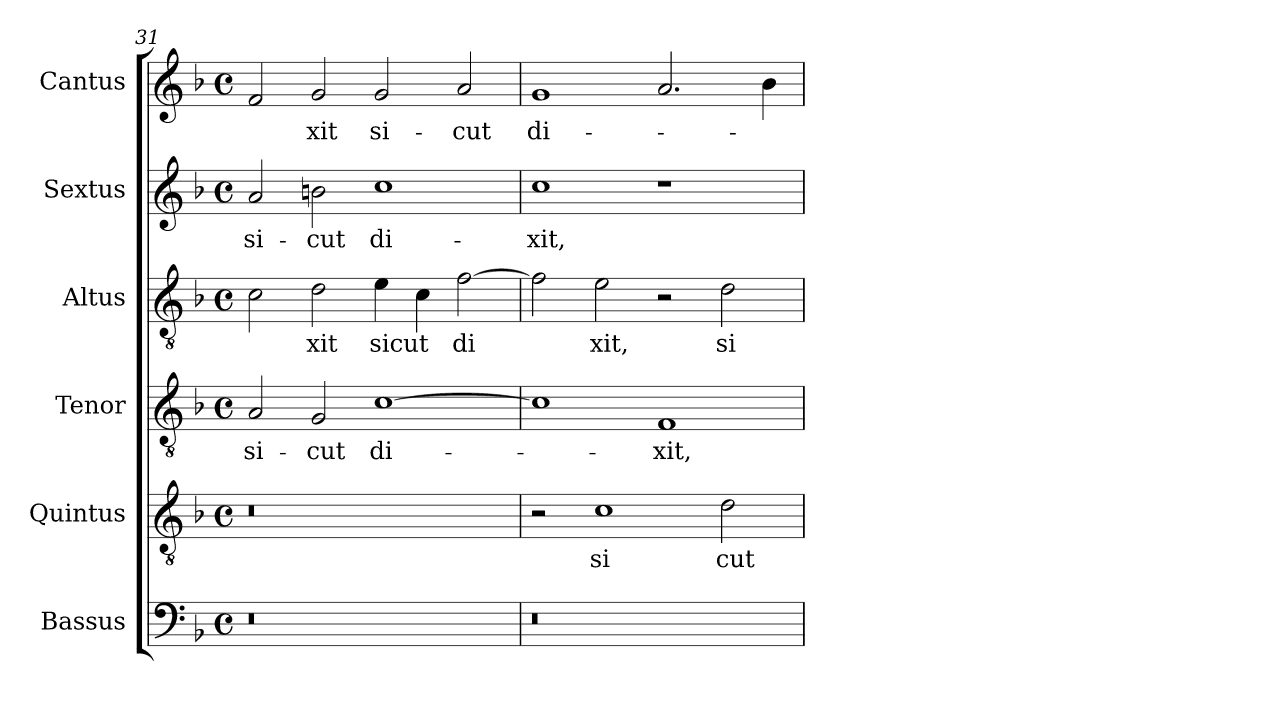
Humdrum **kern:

**kern	**kern	**text	**kern	**text	**kern	**text	**kern	**text	**kern	**text
*part6	*part5	*part5	*part4	*part4	*part3	*part3	*part2	*part2	*part1	*part1
*staff6	*staff5	*staff5	*staff4	*staff4	*staff3	*staff3	*staff2	*staff2	*staff1	*staff1
*I"Bassus	*I"Quintus	*	*I"Tenor	*	*I"Altus	*	*I"Sextus	*	*I"Cantus	*
!!LO:LB:g=z
*clefF4	*clefGv2	*	*clefGv2	*	*clefGv2	*	*clefG2	*	*clefG2	*
*k[b-]	*k[b-]	*	*k[b-]	*	*k[b-]	*	*k[b-]	*	*k[b-]	*
*F:	*F:	*	*F:	*	*F:	*	*F:	*	*F:	*
*M4/4	*M4/4	*	*M4/4	*	*M4/4	*	*M4/4	*	*M4/4	*
*met(c)	*met(c)	*	*met(c)	*	*met(c)	*	*met(c)	*	*met(c)	*
=31	=31	=31	=31	=31	=31	=31	=31	=31	=31	=31
!	!	!	!	!LO:LY:b:cj	!	!	!	!LO:LY:b:cj	!	!
0r	0r	.	2A/	si-	2c\	.	2a/	si-	2f/	.
!	!	!	!	!LO:LY:b:cj	!	!LO:LY:b:cj	!	!LO:LY:b:cj	!	!LO:LY:b:cj
.	.	.	2G/	-cut	2d\	xit	2bn\	-cut	2g/	-xit
!	!	!	!	!LO:LY:b:cj	!	!LO:LY:b	!	!LO:LY:b:cj	!	!LO:LY:b:cj
.	.	.	[>1c	di-	4e\	sicut	1cc	di-	2g/	si-
.	.	.	.	.	4c\	.	.	.	.	.
!	!	!	!	!	!	!LO:LY:b:cj	!	!	!	!LO:LY:b:cj
.	.	.	.	.	[>2f\	di	.	.	2a/	-cut
=32	=32	=32	=32	=32	=32	=32	=32	=32	=32	=32
!	!	!	!	!	!	!	!	!LO:LY:b:cj	!	!LO:LY:b:cj
0r	2r	.	1c]	.	2f\]	.	1cc	-xit,	1g	di-
!	!	!LO:LY:b:cj	!	!	!	!LO:LY:b:cj	!	!	!	!
.	1c	si	.	.	2e\	xit,	.	.	.	.
!	!	!	!	!LO:LY:b:cj	!	!	!	!	!	!
.	.	.	1F	-xit,	2r	.	1r	.	2.a/	.
!	!	!LO:LY:b:cj	!	!	!	!LO:LY:b:cj	!	!	!	!
.	2d\	cut	.	.	2d\	si	.	.	.	.
.	.	.	.	.	.	.	.	.	4b-\	.
=	=	=	=	=	=	=	=	=	=	=
*-	*-	*-	*-	*-	*-	*-	*-	*-	*-	*-
